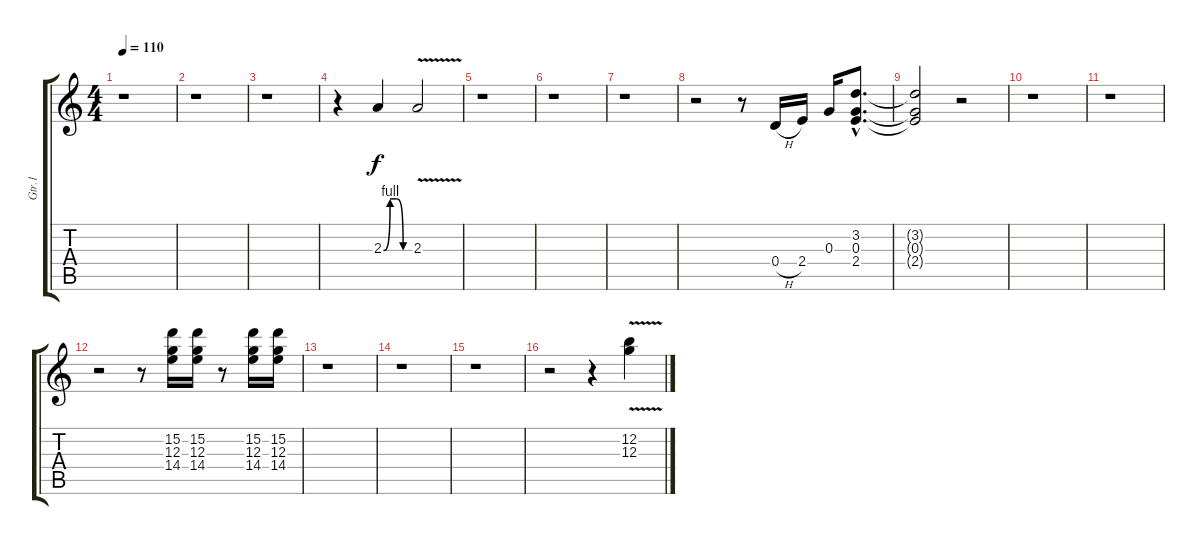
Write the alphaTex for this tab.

\track ("Gtr.1" "Gtr.1") {instrument distortionguitar}
\staff {score tabs}
\tuning (E4 B3 G3 D3 A2 E2) {hide}
\ts (4 4)
\tempo 110
\clef g2
\ks c
r.1{dy f instrument distortionguitar} |
r.1 |
r.1 |
r.4 2.3{be (custom 0 0 15 4 30 4 45 0 60 0)}.4 2.3{v}.2 |
r.1 |
r.1 |
r.1 |
r.2 r.8 0.4{h}.16 2.4.16 0.3.16 (3.2{hac} 0.3{hac} 2.4{hac}).8{d} |
(3.2{t} 0.3{t} 2.4{t}).2 r.2 |
r.1 |
r.1 |
r.2 r.8 (15.2 12.3 14.4).16 (15.2 12.3 14.4).16 r.8 (15.2 12.3 14.4).16 (15.2 12.3 14.4).16 |
r.1 |
r.1 |
r.1 |
r.2 r.4 (12.2{v} 12.3{v}).4
